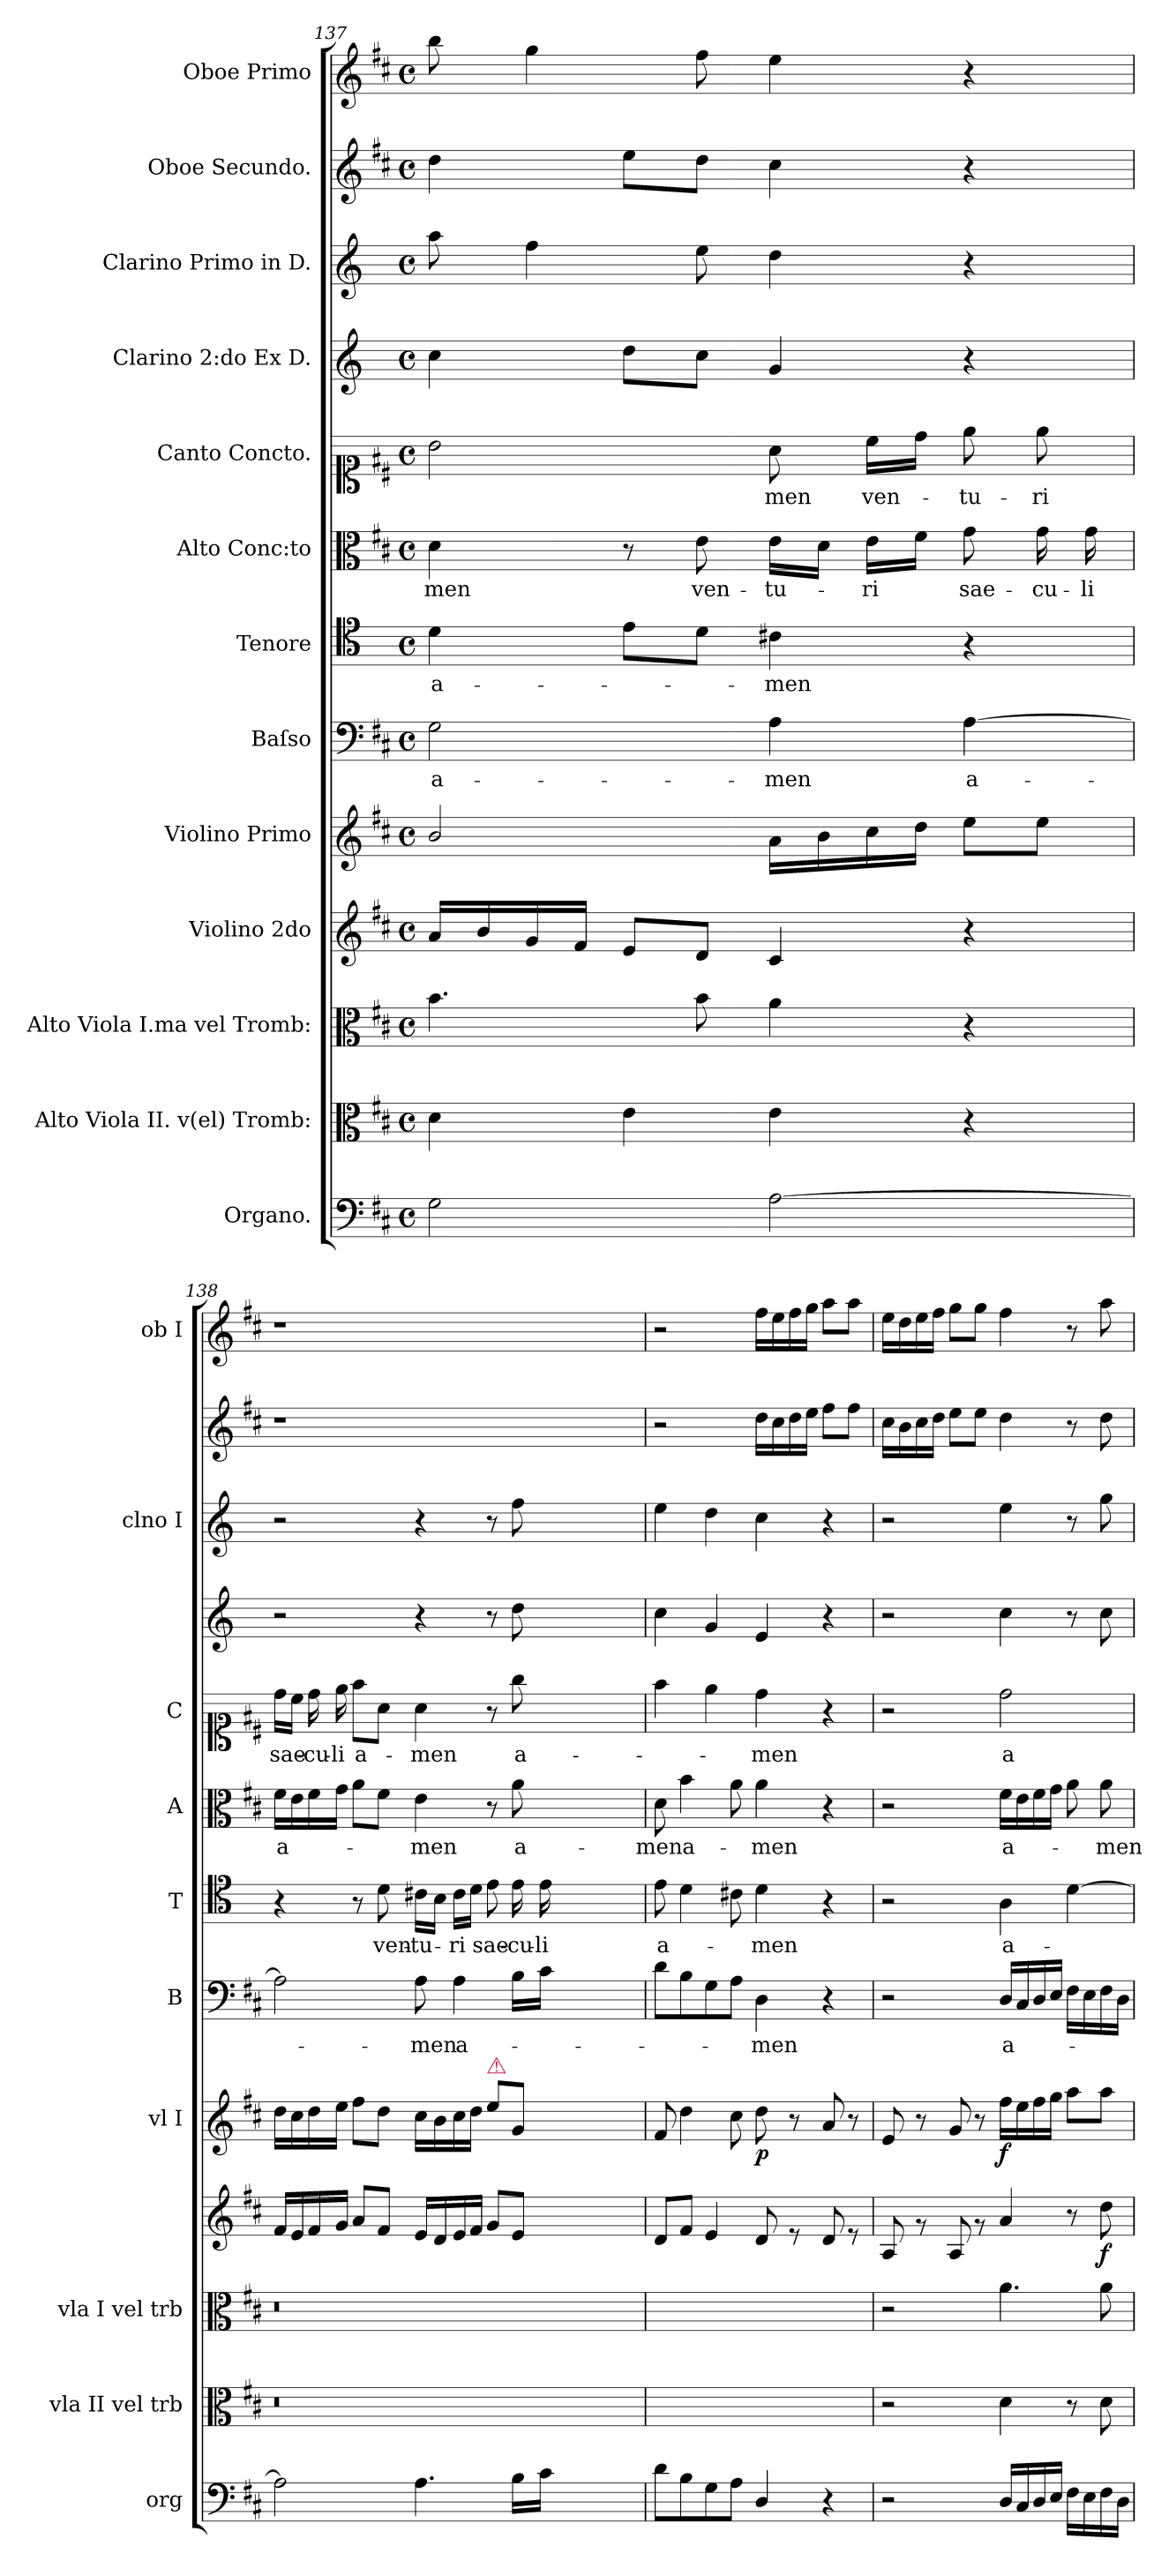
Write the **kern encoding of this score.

**kern	**kern	**kern	**kern	**dynam	**kern	**dynam	**kern	**text	**kern	**text	**kern	**text	**kern	**text	**kern	**kern	**kern	**kern
*part13	*part12	*part11	*part10	*part10	*part9	*part9	*part8	*part8	*part7	*part7	*part6	*part6	*part5	*part5	*part4	*part3	*part2	*part1
*staff13	*staff12	*staff11	*staff10	*staff10	*staff9	*staff9	*staff8	*staff8	*staff7	*staff7	*staff6	*staff6	*staff5	*staff5	*staff4	*staff3	*staff2	*staff1
*I"Organo.	*I"Alto Viola II. v(el) Tromb:	*I"Alto Viola I.ma vel Tromb:	*I"Violino 2do	*	*I"Violino Primo	*	*I"Baſso	*	*I"Tenore	*	*I"Alto Conc:to	*	*I"Canto Concto.	*	*I"Clarino 2:do Ex D.	*I"Clarino Primo in D.	*I"Oboe Secundo.	*I"Oboe Primo
*I'org	*I'vla II vel trb	*I'vla I vel trb	*	*	*I'vl I	*	*I'B	*	*I'T	*	*I'A	*	*I'C	*	*	*I'clno I	*	*I'ob I
*clefF4	*clefC3	*clefC3	*clefG2	*	*clefG2	*	*clefF4	*	*clefC4	*	*clefC3	*	*clefC1	*	*clefG2	*clefG2	*clefG2	*clefG2
*	*	*	*	*	*	*	*	*	*	*	*	*	*	*	*ITrd-1c-2	*ITrd-1c-2	*	*
*k[f#c#]	*k[f#c#]	*k[f#c#]	*k[f#c#]	*	*k[f#c#]	*	*k[f#c#]	*	*k[]	*	*k[f#c#]	*	*k[f#c#]	*	*k[f#c#]	*k[f#c#]	*k[f#c#]	*k[f#c#]
*M4/4	*M4/4	*M4/4	*M4/4	*	*M4/4	*	*M4/4	*	*M4/4	*	*M4/4	*	*M4/4	*	*M4/4	*M4/4	*M4/4	*M4/4
*met(c)	*met(c)	*met(c)	*met(c)	*	*met(c)	*	*met(c)	*	*met(c)	*	*met(c)	*	*met(c)	*	*met(c)	*met(c)	*met(c)	*met(c)
=137	=137	=137	=137	=137	=137	=137	=137	=137	=137	=137	=137	=137	=137	=137	=137	=137	=137	=137
2G\	4d\	4.b\	16a/LL	.	2b/	.	2G\	a-	4d\	a-	4d\	-men	2b\	.	4dd\	8bb\	4dd\	8bb\
.	.	.	16b/	.	.	.	.	.	.	.	.	.	.	.	.	.	.	.
.	.	.	16g/	.	.	.	.	.	.	.	.	.	.	.	.	4gg\	.	4gg\
.	.	.	16f#/JJ	.	.	.	.	.	.	.	.	.	.	.	.	.	.	.
.	4e\	.	8e/L	.	.	.	.	.	8e\L	.	8r	.	.	.	8ee\L	.	8ee\L	.
.	.	8b\	8d/J	.	.	.	.	.	8d\J	.	8e\	ven-	.	.	8dd\J	8ff#\	8dd\J	8ff#\
[2A\	4e\	4a\	4c#/	.	16a\LL	.	4A\	-men	4c#\	-men	16e\LL	-tu-	8a\	-men	4a/	4ee\	4cc#\	4ee\
.	.	.	.	.	16b\	.	.	.	.	.	16d\JJ	.	.	.	.	.	.	.
.	.	.	.	.	16cc#\	.	.	.	.	.	16e\LL	-ri	16cc#\LL	ven-	.	.	.	.
.	.	.	.	.	16dd\JJ	.	.	.	.	.	16f#\JJ	.	16dd\JJ	.	.	.	.	.
.	4r	4r	4r	.	8ee\L	.	[4A\	a-	4r	.	8g\	sae-	8ee\	-tu-	4r	4r	4r	4r
.	.	.	.	.	8ee\J	.	.	.	.	.	16g\	-cu-	8ee\	-ri	.	.	.	.
.	.	.	.	.	.	.	.	.	.	.	16g\	-li	.	.	.	.	.	.
=138	=138	=138	=138	=138	=138	=138	=138	=138	=138	=138	=138	=138	=138	=138	=138	=138	=138	=138
2A\]	0r	0r	16f#/LL	.	16dd\LL	.	2A\]	.	4r	.	16f#\LL	a-	16dd\LL	sae-	2r	2r	1r	1r
.	.	.	16e/	.	16cc#\	.	.	.	.	.	16e\	.	16cc#\JJ	.	.	.	.	.
.	.	.	16f#/	.	16dd\	.	.	.	.	.	16f#\	.	16dd\	-cu-	.	.	.	.
.	.	.	16g/JJ	.	16ee\JJ	.	.	.	.	.	16g\JJ	.	16ee\	-li	.	.	.	.
.	.	.	8a/L	.	8ff#\L	.	.	.	8r	.	8a\L	.	8ff#\L	a-	.	.	.	.
.	.	.	8f#/J	.	8dd\J	.	.	.	8d\	ven-	8f#\J	.	8a\J	.	.	.	.	.
4.A\	.	.	16e/LL	.	16cc#\LL	.	8A\	-men	16c#\LL	-tu-	4e\	-men	4a\	-men	4r	4r	.	.
.	.	.	16d/	.	16b\	.	.	.	16B\JJ	.	.	.	.	.	.	.	.	.
.	.	.	16e/	.	16cc#\	.	4A\	a-	16c#\LL	-ri	.	.	.	.	.	.	.	.
.	.	.	16f#/JJ	.	16dd\JJ	.	.	.	16d\JJ	.	.	.	.	.	.	.	.	.
!	!	!	!	!	!LO:TX:a:color=crimson:t=⚠	!	!	!	!	!	!	!	!	!	!	!	!	!
.	.	.	8g/L	.	8ee\L	.	.	.	8e\	sae-	8r	.	8r	.	8r	8r	.	.
!	!	!	!	!	!	!	!	!	!	!	!	!LO:LY:i	!	!	!	!	!	!
16B\LL	.	.	8e/J	.	8g/J	.	16B\LL	.	16e\	-cu-	8a\	a-	8gg\	a-	8ee\	8gg\	.	.
16c#\JJ	.	.	.	.	.	.	16c#\JJ	.	16e\	-li	.	.	.	.	.	.	.	.
1ryy	.	.	1ryy	.	1ryy	.	1ryy	.	1ryy	.	1ryy	.	1ryy	.	1ryy	1ryy	1ryy	1ryy
=139	=139	=139	=139	=139	=139	=139	=139	=139	=139	=139	=139	=139	=139	=139	=139	=139	=139	=139
!	!	!	!	!	!	!	!	!	!	!	!	!LO:LY:i	!	!	!	!	!	!
8d\L	1ryy	1ryy	8d/L	.	8f#/	.	8d\L	.	8e\	a-	8d\	-men	4ff#\	.	4dd\	4ff#\	2r	2r
8B\	.	.	8f#/J	.	4dd\	.	8B\	.	4d\	.	4b\	a-	.	.	.	.	.	.
8G\	.	.	4e/	.	.	.	8G\	.	.	.	.	.	4ee\	.	4a/	4ee\	.	.
8A\J	.	.	.	.	8cc#\	.	8A\J	.	8c#\	.	8a\	.	.	.	.	.	.	.
!	!	!	!	!LO:DY:a	!	!LO:DY:b	!	!	!	!	!	!	!	!	!	!	!	!
4D/	.	.	8d/	pia	8dd\	p	4D\	-men	4d\	-men	4a\	-men	4dd\	-men	4f#/	4dd\	16dd\LL	16ff#\LL
.	.	.	.	.	.	.	.	.	.	.	.	.	.	.	.	.	16cc#\	16ee\
.	.	.	8re	.	8r	.	.	.	.	.	.	.	.	.	.	.	16dd\	16ff#\
.	.	.	.	.	.	.	.	.	.	.	.	.	.	.	.	.	16ee\JJ	16gg\JJ
4r	.	.	8d/	.	8a/	.	4r	.	4r	.	4r	.	4r	.	4r	4r	8ff#\L	8aa\L
.	.	.	8re	.	8r	.	.	.	.	.	.	.	.	.	.	.	8ff#\J	8aa\J
=140	=140	=140	=140	=140	=140	=140	=140	=140	=140	=140	=140	=140	=140	=140	=140	=140	=140	=140
2r	2r	2r	8A/	.	8e/	.	2r	.	2r	.	2r	.	2r	.	2r	2r	16cc#\LL	16ee\LL
.	.	.	.	.	.	.	.	.	.	.	.	.	.	.	.	.	16b\	16dd\
.	.	.	8rg	.	8r	.	.	.	.	.	.	.	.	.	.	.	16cc#\	16ee\
.	.	.	.	.	.	.	.	.	.	.	.	.	.	.	.	.	16dd\JJ	16ff#\JJ
.	.	.	8A/	.	8g/	.	.	.	.	.	.	.	.	.	.	.	8ee\L	8gg\L
.	.	.	8rg	.	8r	.	.	.	.	.	.	.	.	.	.	.	8ee\J	8gg\J
!	!	!	!	!	!	!LO:DY:b	!	!	!	!	!	!	!	!	!	!	!	!
16D/LL	4d\	4.a\	4a/	.	16ff#\LL	f	16D/LL	a-	4A\	a-	16f#\LL	a-	2dd\	a-	4dd\	4ff#\	4dd\	4ff#\
16C#/	.	.	.	.	16ee\	.	16C#/	.	.	.	16e\	.	.	.	.	.	.	.
16D/	.	.	.	.	16ff#\	.	16D/	.	.	.	16f#\	.	.	.	.	.	.	.
16E/JJ	.	.	.	.	16gg\JJ	.	16E/JJ	.	.	.	16g\JJ	.	.	.	.	.	.	.
16F#\LL	8r	.	8r	.	8aa\L	.	16F#\LL	.	[4d\	.	8a\	.	.	.	8r	8r	8r	8r
16E\	.	.	.	.	.	.	16E\	.	.	.	.	.	.	.	.	.	.	.
16F#\	8d\	8a\	8dd\	f	8aa\J	.	16F#\	.	.	.	8a\	-men	.	.	8dd\	8aa\	8dd\	8aa\
16D\JJ	.	.	.	.	.	.	16D\JJ	.	.	.	.	.	.	.	.	.	.	.
=	=	=	=	=	=	=	=	=	=	=	=	=	=	=	=	=	=	=
*-	*-	*-	*-	*-	*-	*-	*-	*-	*-	*-	*-	*-	*-	*-	*-	*-	*-	*-
